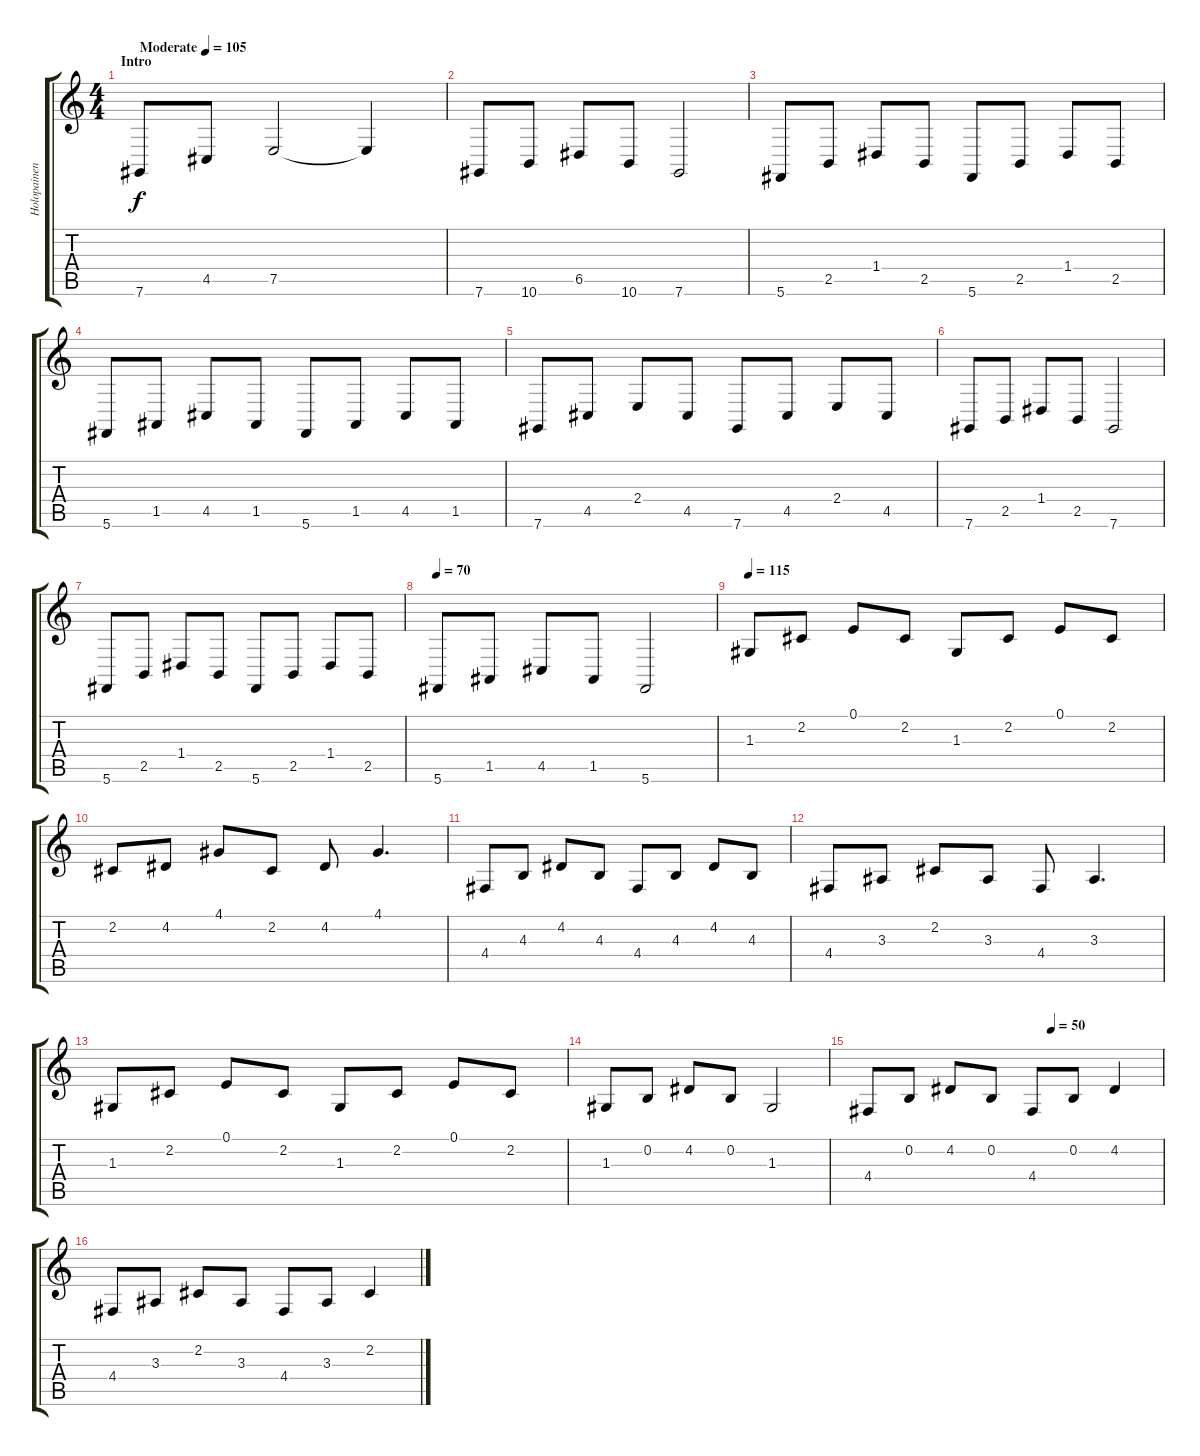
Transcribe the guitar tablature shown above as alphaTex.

\track ("Holopainen II " "Holopainen") {instrument brightacousticpiano}
\staff {score tabs}
\tuning (E4 B3 G3 D3 A2 Db2) {hide}
\ts (4 4)
\section ("" "Intro")
\tempo (105 "Moderate")
\clef g2
\ks c
7.6.8{dy f instrument brightacousticpiano} 4.5.8 7.5.2 7.5{t}.4 |
7.6.8 10.6.8 6.5.8 10.6.8 7.6.2 |
5.6.8 2.5.8 1.4.8 2.5.8 5.6.8 2.5.8 1.4.8 2.5.8 |
5.6.8 1.5.8 4.5.8 1.5.8 5.6.8 1.5.8 4.5.8 1.5.8 |
7.6.8 4.5.8 2.4.8 4.5.8 7.6.8 4.5.8 2.4.8 4.5.8 |
7.6.8 2.5.8 1.4.8 2.5.8 7.6.2 |
5.6.8 2.5.8 1.4.8 2.5.8 5.6.8 2.5.8 1.4.8 2.5.8 |
\tempo 70
5.6.8 1.5.8 4.5.8 1.5.8 5.6.2 |
\tempo 115
1.3.8{volume 10} 2.2.8 0.1.8 2.2.8 1.3.8 2.2.8 0.1.8 2.2.8 |
2.2.8 4.2.8 4.1.8 2.2.8 4.2.8 4.1.4{d} |
4.4.8 4.3.8 4.2.8 4.3.8 4.4.8 4.3.8 4.2.8 4.3.8 |
4.4.8 3.3.8 2.2.8 3.3.8 4.4.8 3.3.4{d} |
1.3.8 2.2.8 0.1.8 2.2.8 1.3.8 2.2.8 0.1.8 2.2.8 |
1.3.8 0.2.8 4.2.8 0.2.8 1.3.2 |
\tempo (50 0.625)
4.4.8 0.2.8 4.2.8 0.2.8 4.4.8 0.2.8 4.2.4 |
4.4.8 3.3.8 2.2.8 3.3.8 4.4.8 3.3.8 2.2.4
